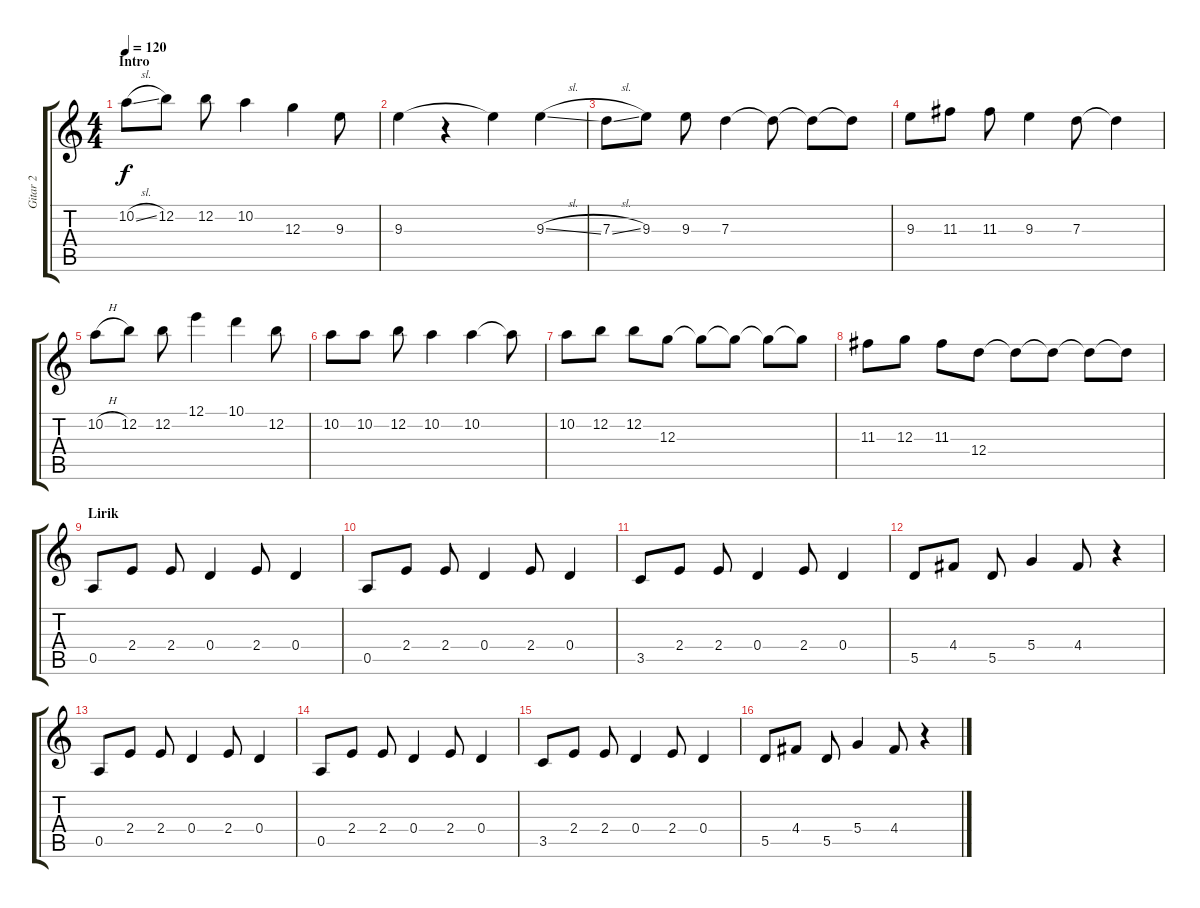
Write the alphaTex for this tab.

\track ("Gitar 2" "Gitar 2") {instrument electricguitarclean}
\staff {score tabs}
\tuning (E4 B3 G3 D3 A2 E2) {hide}
\ts (4 4)
\section ("" "Intro")
\tempo 120
\clef g2
\ks c
10.2{sl}.8{dy f volume 8 instrument distortionguitar} 12.2.8 12.2.8 10.2.4 12.3.4 9.3.8 |
9.3.4 r.4 9.3{t}.4 9.3{sl}.4 |
7.3{sl}.8 9.3.8 9.3.8 7.3.4 7.3{t}.8 7.3{t}.8 7.3{t}.8 |
9.3.8 11.3.8 11.3.8 9.3.4 7.3.8 7.3{t}.4 |
10.2{h}.8 12.2.8 12.2.8 12.1.4 10.1.4 12.2.8 |
10.2.8 10.2.8 12.2.8 10.2.4 10.2.4 10.2{t}.8 |
10.2.8 12.2.8 12.2.8 12.3.8 12.3{t}.8 12.3{t}.8 12.3{t}.8 12.3{t}.8 |
11.3.8 12.3.8 11.3.8 12.4.8 12.4{t}.8 12.4{t}.8 12.4{t}.8 12.4{t}.8 |
\section ("" "Lirik")
0.5.8{instrument electricguitarclean} 2.4.8 2.4.8 0.4.4 2.4.8 0.4.4 |
0.5.8 2.4.8 2.4.8 0.4.4 2.4.8 0.4.4 |
3.5.8 2.4.8 2.4.8 0.4.4 2.4.8 0.4.4 |
5.5.8 4.4.8 5.5.8 5.4.4 4.4.8 r.4 |
0.5.8 2.4.8 2.4.8 0.4.4 2.4.8 0.4.4 |
0.5.8 2.4.8 2.4.8 0.4.4 2.4.8 0.4.4 |
3.5.8 2.4.8 2.4.8 0.4.4 2.4.8 0.4.4 |
5.5.8 4.4.8 5.5.8 5.4.4 4.4.8 r.4
